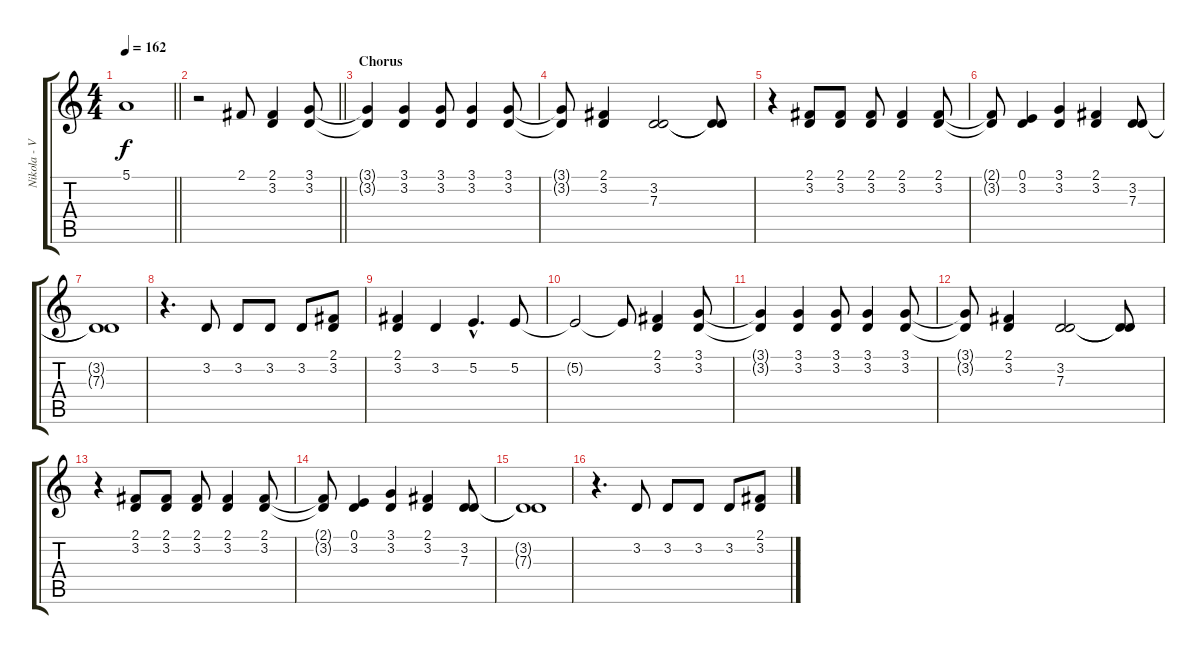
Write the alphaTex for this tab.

\track ("Nikola - Vocal " "Nikola - V") {instrument lead6voice}
\staff {score tabs}
\tuning (E4 B3 G3 D3 A2 E2) {hide}
\ts (4 4)
\tempo 162
\clef g2
\barLineRight lightlight
\ks c
5.1{t}.1{dy f} |
\barLineRight lightlight
r.2 2.1.8 (2.1 3.2).4 (3.1 3.2).8 |
\section ("" "Chorus")
(3.1{t} 3.2{t}).4 (3.1 3.2).4 (3.1 3.2).8 (3.1 3.2).4 (3.1 3.2).8 |
(3.1{t} 3.2{t}).8 (2.1 3.2).4 (3.2 7.3).2 (3.2{t} 7.3{t}).8 |
r.4 (2.1 3.2).8 (2.1 3.2).8 (2.1 3.2).8 (2.1 3.2).4 (2.1 3.2).8 |
(2.1{t} 3.2{t}).8 (0.1 3.2).4 (3.1 3.2).4 (2.1 3.2).4 (3.2 7.3).8 |
(3.2{t} 7.3{t}).1 |
r.4{d} 3.2.8 3.2.8 3.2.8 3.2.8 (2.1 3.2).8 |
(2.1 3.2).4 3.2.4 5.2{hac}.4{d} 5.2.8 |
5.2{t}.2 5.2{t}.8 (2.1 3.2).4 (3.1 3.2).8 |
(3.1{t} 3.2{t}).4 (3.1 3.2).4 (3.1 3.2).8 (3.1 3.2).4 (3.1 3.2).8 |
(3.1{t} 3.2{t}).8 (2.1 3.2).4 (3.2 7.3).2 (3.2{t} 7.3{t}).8 |
r.4 (2.1 3.2).8 (2.1 3.2).8 (2.1 3.2).8 (2.1 3.2).4 (2.1 3.2).8 |
(2.1{t} 3.2{t}).8 (0.1 3.2).4 (3.1 3.2).4 (2.1 3.2).4 (3.2 7.3).8 |
(3.2{t} 7.3{t}).1 |
r.4{d} 3.2.8 3.2.8 3.2.8 3.2.8 (2.1 3.2).8
